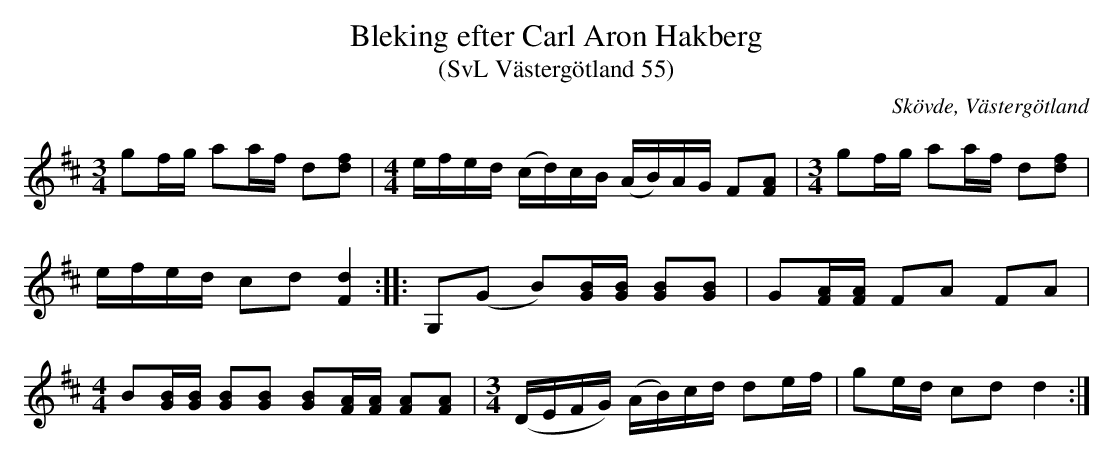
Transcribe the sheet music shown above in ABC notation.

X:1
T: Bleking efter Carl Aron Hakberg
T: (SvL Västergötland 55)
O: Skövde, Västergötland
L: 1/16
M: 3/4
K: D
g2fg a2af d2[d2f2] |[M:4/4] efed (cd)cB (AB)AG F2[F2A2] |[M:3/4] g2fg a2af d2[d2f2] |
efed c2d2 [F4d4] :|\
|:G,2(G2 B2)[GB][GB] [G2B2][G2B2] | G2[FA][FA] F2A2 F2A2 |
[M:4/4] B2[GB][GB] [G2B2][G2B2] [G2B2][FA][FA] [F2A2][F2A2] | [M:3/4](DEFG) (AB)cd d2ef | g2ed c2d2 d4 :|
